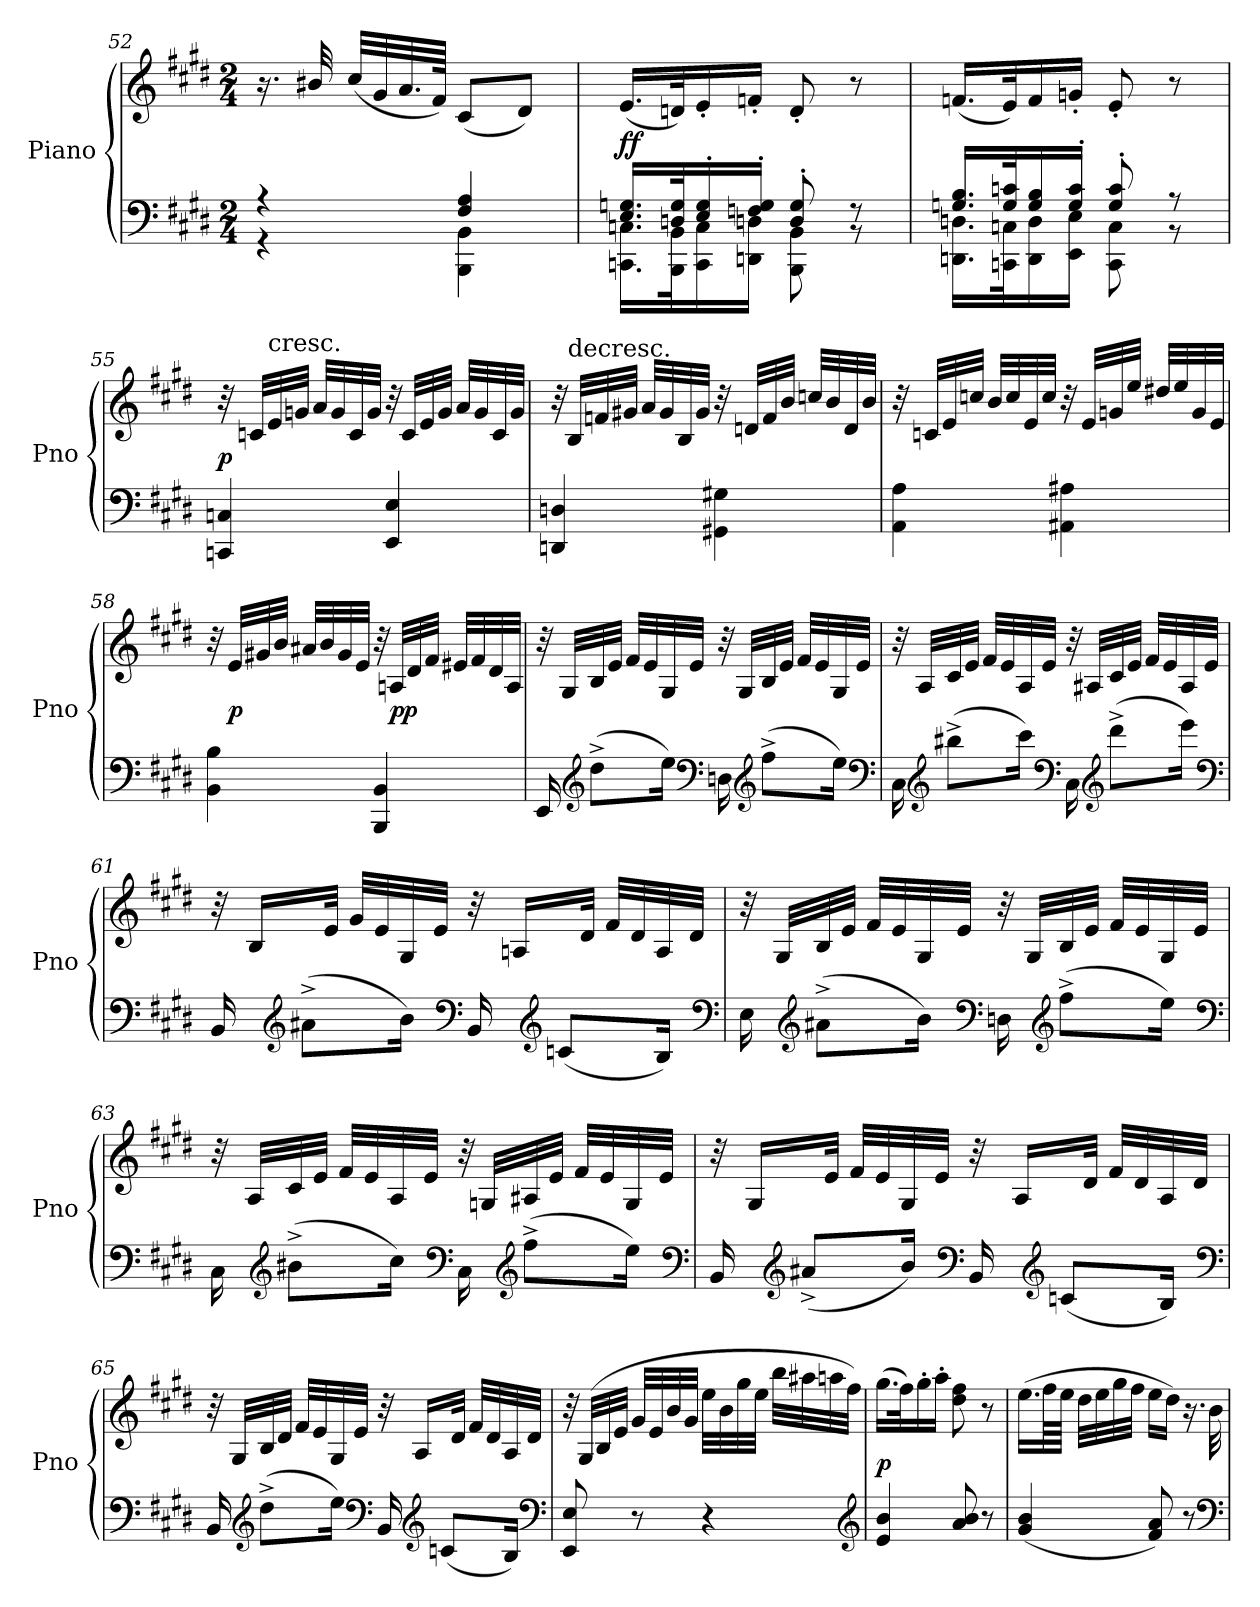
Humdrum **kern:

**kern	**kern	**dynam
*part1	*part1	*part1
*staff2	*staff1	*staff1/2
*I"Piano	*	*
*I'Pno	*	*
*clefF4	*clefG2	*
*k[f#c#g#d#]	*k[f#c#g#d#]	*
*E:	*E:	*
*M2/4	*M2/4	*
=52	=52	=52
*^	*	*
4r	4r	16.r	.
.	.	32b#X/	.
.	.	(32cc#/LLL	.
.	.	32g#/	.
.	.	32.a/	.
.	.	64f#/JJJk)	.
4F#/ 4A/	4BBB\ 4BB\	(8c#/L	.
.	.	8d#/J)	.
=53	=53	=53	=53
16.E/ 16.Gn/LL	16.CCn\ 16.Cn\LL	(16.e/LL	ff
32Dn/ 32G/K	32BBB\ 32BB\K	32dn/K)	.
16E'/ 16G'/	16CC\ 16C\	16e'/	.
16Fn'/ 16G'/JJ	16DDn\ 16Dn\JJ	16fn'/JJ	.
8D'/ 8G'/	8BBB\ 8BB\	8d'/	.
8r	8r	8r	.
=54	=54	=54	=54
16.Gn/ 16.B/LL	16.DDn\ 16.Dn\LL	(16.fn/LL	.
32G/ 32cn/K	32CCn\ 32Cn\K	32e/K)	.
16G/ 16B/	16DD\ 16D\	16f/	.
16G'/ 16c'/JJ	16EE\ 16E\JJ	16gn'/JJ	.
8G'/ 8c'/	8CC\ 8C\	8e'/	.
8r	8r	8r	.
*v	*v	*	*
=55	=55	=55
4CCn/ 4Cn/	32r	p
.	32cn/LLL	.
!	!LO:TX:t=cresc.	!
.	32e/	.
.	32gn/JJJ	.
.	32a/LLL	.
.	32g/	.
.	32c/	.
.	32g/JJJ	.
4EE/ 4E/	32r	.
.	32c/LLL	.
.	32e/	.
.	32g/JJJ	.
.	32a/LLL	.
.	32g/	.
.	32c/	.
.	32g/JJJ	.
=56	=56	=56
4DDn/ 4Dn/	32r	.
!	!LO:TX:t=decresc.	!
.	32B/LLL	.
.	32fn/	.
.	32g#X/JJJ	.
.	32a/LLL	.
.	32g#/	.
.	32B/	.
.	32g#/JJJ	.
4GG#X\ 4G#X\	32r	.
.	32dn/LLL	.
.	32f/	.
.	32b/JJJ	.
.	32ccn/LLL	.
.	32b/	.
.	32d/	.
.	32b/JJJ	.
=57	=57	=57
4AA\ 4A\	32r	.
.	32cn/LLL	.
.	32e/	.
.	32ccn/JJJ	.
.	32b/LLL	.
.	32cc/	.
.	32e/	.
.	32cc/JJJ	.
4AA#X\ 4A#X\	32r	.
.	32e/LLL	.
.	32gn/	.
.	32ee/JJJ	.
.	32dd#X/LLL	.
.	32ee/	.
.	32g/	.
.	32e/JJJ	.
=58	=58	=58
4BB\ 4B\	32r	.
.	32e/LLL	p
.	32g#X/	.
.	32b/JJJ	.
.	32a#X/LLL	.
.	32b/	.
.	32g#/	.
.	32e/JJJ	.
4BBB/ 4BB/	32r	.
.	32An/LLL	pp
.	32d#/	.
.	32f#/JJJ	.
.	32e#X/LLL	.
.	32f#/	.
.	32d#/	.
.	32A/JJJ	.
=59	=59	=59
16EE/	32r	.
.	32G#/LLL	.
*clefG2	*	*
(8dd#^\L	32B/	.
.	32e/JJJ	.
.	32f#/LLL	.
.	32e/	.
16ee\Jk)	32G#/	.
.	32e/JJJ	.
*clefF4	*	*
16Dn\	32r	.
.	32G#/LLL	.
*clefG2	*	*
(8ff#^\L	32B/	.
.	32e/JJJ	.
.	32f#/LLL	.
.	32e/	.
16ee\Jk)	32G#/	.
.	32e/JJJ	.
*clefF4	*	*
=60	=60	=60
16C#\	32r	.
.	32A/LLL	.
*clefG2	*	*
(8bb#X^\L	32c#/	.
.	32e/JJJ	.
.	32f#/LLL	.
.	32e/	.
16ccc#\Jk)	32A/	.
.	32e/JJJ	.
*clefF4	*	*
16C#\	32r	.
.	32A#X/LLL	.
*clefG2	*	*
(8ddd#^\L	32c#/	.
.	32e/JJJ	.
.	32f#/LLL	.
.	32e/	.
16eee\Jk)	32A#/	.
.	32e/JJJ	.
*clefF4	*	*
=61	=61	=61
16BB/	32r	.
.	16B/LL	.
*clefG2	*	*
(8a#X^\L	.	.
.	32e/JJk	.
.	32g#/LLL	.
.	32e/	.
16b\Jk)	32G#/	.
.	32e/JJJ	.
*clefF4	*	*
16BB/	32r	.
.	16An/LL	.
*clefG2	*	*
(8cn/L	.	.
.	32d#/JJk	.
.	32f#/LLL	.
.	32d#/	.
16B/Jk)	32A/	.
.	32d#/JJJ	.
*clefF4	*	*
=62	=62	=62
16E\	32r	.
.	32G#/LLL	.
*clefG2	*	*
(8a#X^\L	32B/	.
.	32e/JJJ	.
.	32f#/LLL	.
.	32e/	.
16b\Jk)	32G#/	.
.	32e/JJJ	.
*clefF4	*	*
16Dn\	32r	.
.	32G#/LLL	.
*clefG2	*	*
(8ff#^\L	32B/	.
.	32e/JJJ	.
.	32f#/LLL	.
.	32e/	.
16ee\Jk)	32G#/	.
.	32e/JJJ	.
*clefF4	*	*
=63	=63	=63
16C#\	32r	.
.	32A/LLL	.
*clefG2	*	*
(8b#X^\L	32c#/	.
.	32e/JJJ	.
.	32f#/LLL	.
.	32e/	.
16cc#\Jk)	32A/	.
.	32e/JJJ	.
*clefF4	*	*
16C#\	32r	.
.	32Gn/LLL	.
*clefG2	*	*
(8ff#^\L	32A#X/	.
.	32e/JJJ	.
.	32f#/LLL	.
.	32e/	.
16ee\Jk)	32G/	.
.	32e/JJJ	.
*clefF4	*	*
=64	=64	=64
16BB/	32r	.
.	16G#/LL	.
*clefG2	*	*
(8a#X^/L	.	.
.	32e/JJk	.
.	32f#/LLL	.
.	32e/	.
16b/Jk)	32G#/	.
.	32e/JJJ	.
*clefF4	*	*
16BB/	32r	.
.	16A/LL	.
*clefG2	*	*
(8cn/L	.	.
.	32d#/JJk	.
.	32f#/LLL	.
.	32d#/	.
16B/Jk)	32A/	.
.	32d#/JJJ	.
*clefF4	*	*
=65	=65	=65
16BB/	32r	.
.	32G#/LLL	.
*clefG2	*	*
(8dd#^\L	32B/	.
.	32d#/JJJ	.
.	32f#/LLL	.
.	32e/	.
16ee\Jk)	32G#/	.
.	32e/JJJ	.
*clefF4	*	*
16BB/	32r	.
.	16A/LL	.
*clefG2	*	*
(8cn/L	.	.
.	32d#/JJk	.
.	32f#/LLL	.
.	32d#/	.
16B/Jk)	32A/	.
.	32d#/JJJ	.
*clefF4	*	*
=66	=66	=66
8EE/ 8E/	32r	.
.	(32G#/LLL	.
.	32B/	.
.	32e/JJJ	.
8r	32g#/LLL	.
.	32e/	.
.	32b/	.
.	32g#/JJJ	.
4r	32ee\LLL	.
.	32b\	.
.	32gg#\	.
.	32ee\JJJ	.
.	32bb\LLL	.
.	32aa#X\	.
.	32aan\	.
.	32ff#\JJJ)	.
*clefG2	*	*
=67	=67	=67
4e/ 4b/	(16.gg#\LL	p
.	32ff#\K)	.
.	16gg#'\	.
.	16aa'\JJ	.
8a/ 8b/	8dd#\ 8ff#\	.
8r	8r	.
=68	=68	=68
(4g#/ 4b/	(16.ee\LL	.
.	64ff#\LL	.
.	64ee\JJJJ	.
.	32dd#\LLL	.
.	32ee\	.
.	32gg#\	.
.	32ff#\JJJ	.
8f#/ 8a/)	16ee\LL	.
.	16dd#\JJ)	.
8r	16.r	.
.	32b\	.
*clefF4	*	*
=	=	=
*-	*-	*-
